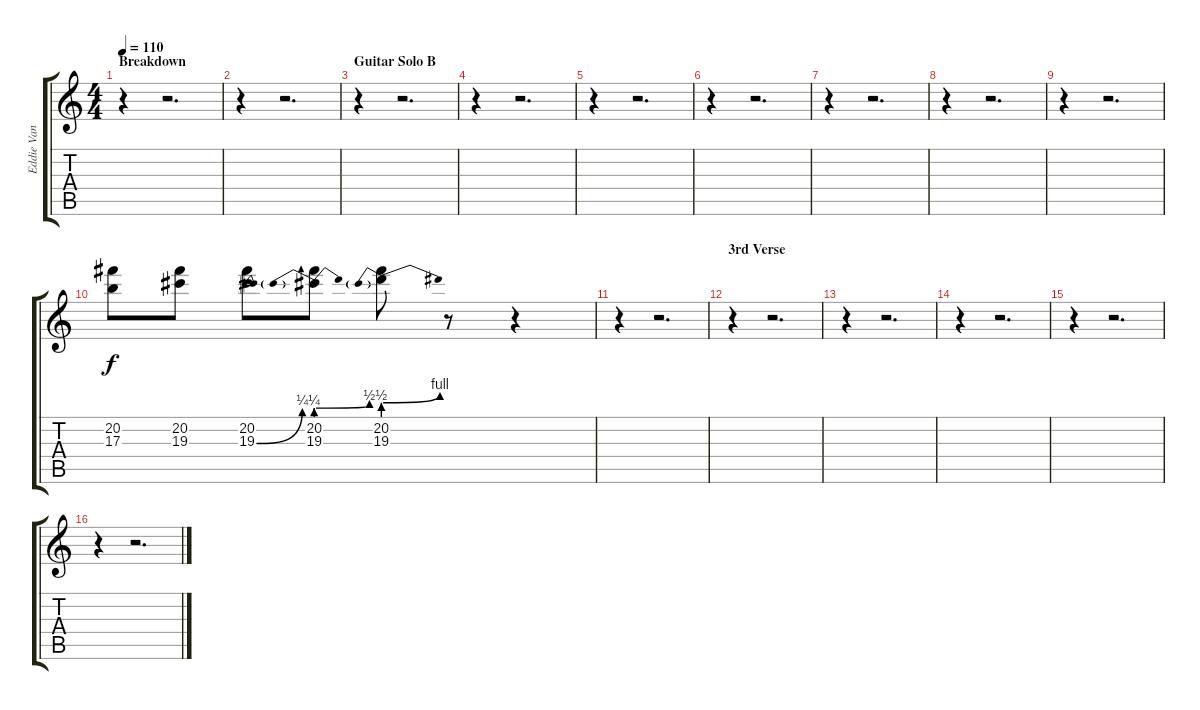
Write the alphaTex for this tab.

\track ("Eddie Van Halen Outro" "Eddie Van ") {instrument distortionguitar}
\staff {score tabs}
\tuning (Eb4 Bb3 Gb3 Db3 Ab2 Eb2) {hide}
\ts (4 4)
\section ("" "Breakdown")
\tempo 110
\clef g2
\ks c
r.4{dy f} r.2{d} |
r.4 r.2{d} |
\section ("" "Guitar Solo B")
r.4 r.2{d} |
r.4 r.2{d} |
r.4 r.2{d} |
r.4 r.2{d} |
r.4 r.2{d} |
r.4 r.2{d} |
r.4 r.2{d} |
(20.2 17.3).8 (20.2 19.3).8 (20.2 19.3{be (bend 0 0 60 1)}).8 (20.2 19.3{be (prebendbend 0 1 60 2)}).8 (20.2 19.3{be (prebendbend 0 2 60 4)}).8 r.8 r.4 |
r.4 r.2{d} |
\section ("" "3rd Verse")
r.4 r.2{d} |
r.4 r.2{d} |
r.4 r.2{d} |
r.4 r.2{d} |
r.4 r.2{d}
